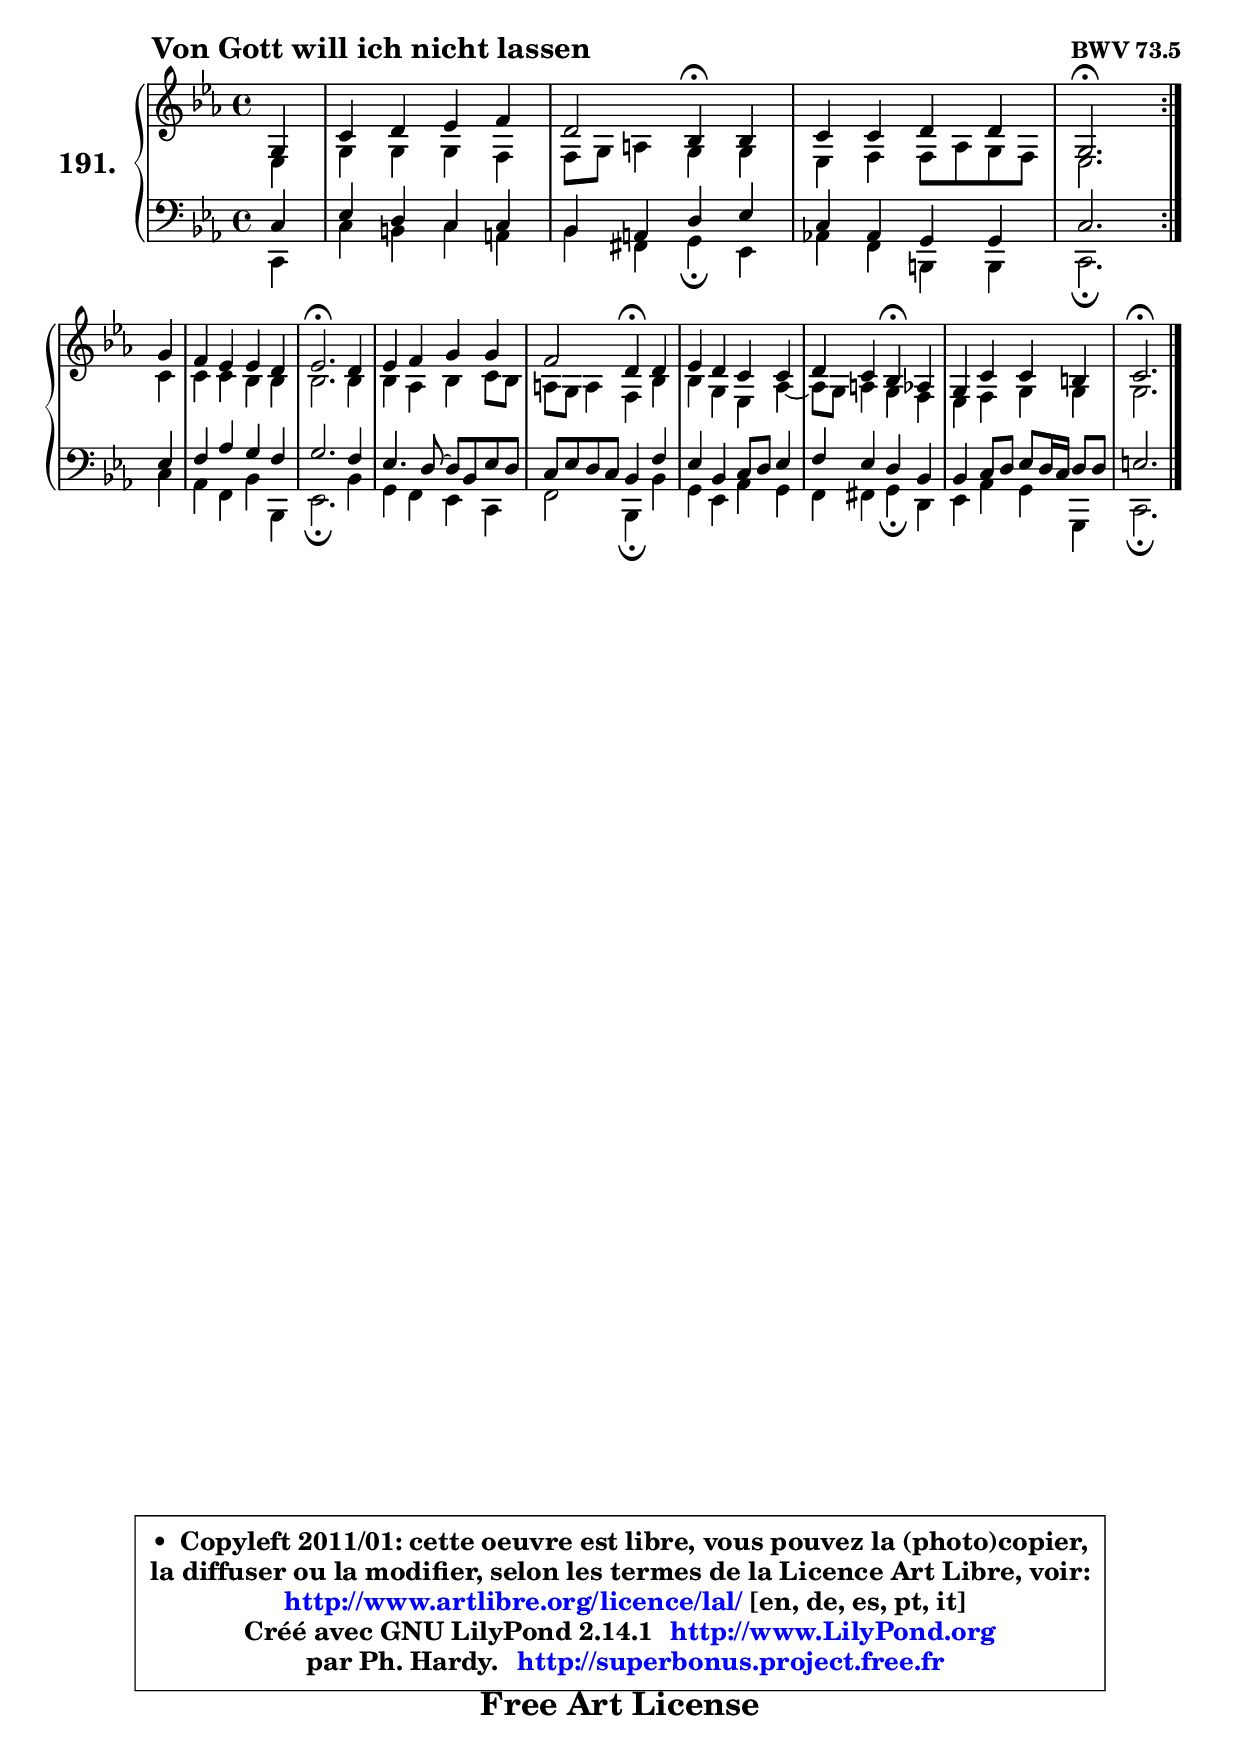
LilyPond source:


\version "2.14.1"

    \paper {
%	system-system-spacing #'padding = #0.1
%	score-system-spacing #'padding = #0.1
%	ragged-bottom = ##f
%	ragged-last-bottom = ##f
	}

    \header {
      opus = \markup { \bold "BWV 73.5" }
      piece = \markup { \hspace #9 \fontsize #2 \bold "Von Gott will ich nicht lassen" }
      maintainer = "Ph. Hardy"
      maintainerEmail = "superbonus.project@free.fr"
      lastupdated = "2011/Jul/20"
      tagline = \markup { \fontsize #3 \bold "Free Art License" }
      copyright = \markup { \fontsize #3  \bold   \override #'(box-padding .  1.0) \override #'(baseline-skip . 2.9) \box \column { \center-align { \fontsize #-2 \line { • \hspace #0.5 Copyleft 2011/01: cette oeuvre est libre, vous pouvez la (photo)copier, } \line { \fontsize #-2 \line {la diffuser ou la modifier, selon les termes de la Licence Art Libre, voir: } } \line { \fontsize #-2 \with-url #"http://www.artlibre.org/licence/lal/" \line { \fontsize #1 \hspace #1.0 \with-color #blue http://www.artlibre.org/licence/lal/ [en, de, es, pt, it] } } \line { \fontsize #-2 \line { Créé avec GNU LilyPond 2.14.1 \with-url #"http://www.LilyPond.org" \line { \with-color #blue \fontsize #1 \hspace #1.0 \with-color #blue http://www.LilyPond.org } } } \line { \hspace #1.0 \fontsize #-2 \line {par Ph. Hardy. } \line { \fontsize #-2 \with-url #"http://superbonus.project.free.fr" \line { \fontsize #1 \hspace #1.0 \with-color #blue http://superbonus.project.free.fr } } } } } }

	  }

  guidemidi = {
        \repeat volta 2 {
        r4 |
        R1 |
        r2 \tempo 4 = 30 r4 \tempo 4 = 78 r4 |
        R1 |
        \tempo 4 = 40 r2. \tempo 4 = 78 } %fin du repeat
        r4 |
        R1 |
        \tempo 4 = 40 r2. \tempo 4 = 78 r4 |
        R1 |
        r2 \tempo 4 = 30 r4 \tempo 4 = 78 r4 |
        R1 |
        r2 \tempo 4 = 30 r4 \tempo 4 = 78 r4 |
        R1 |
        \tempo 4 = 40 r2. 
	}

  upper = {
\displayLilyMusic \transpose a c {
	\time 4/4
	\key a \minor
	\clef treble
	\partial 4
	\voiceOne
	<< { 
	% SOPRANO
	\set Voice.midiInstrument = "acoustic grand"
	\relative c' {
        \repeat volta 2 {
        e4 |
        a4 b c d |
        b2 g4\fermata g |
        a4 a b b |
        e,2.\fermata } %fin du repeat
\break
        e'4 |
        d4 c c b |
        c2.\fermata b4 |
        c4 d e e |
        d2 b4\fermata b |
        c4 b a a |
        b4 a g\fermata f |
        e4 a a gis |
        a2.\fermata
        \bar "|."
	} % fin de relative
	}

	\context Voice="1" { \voiceTwo 
	% ALTO
	\set Voice.midiInstrument = "acoustic grand"
	\relative c' {
        \repeat volta 2 {
        c4 |
        e4 e e d |
        d8 e fis4 e e |
        c4 d d8 f e d |
        c2. } %fin du repeat
        a'4 |
        a4 a g g |
        g2. g4 |
        g4 f g a8 g |
        fis8 e fis4 d g |
        g4 e c f4 ~  |
        f8 e fis4 e d |
        c4 d e e |
        e2. 
        \bar "|."
	} % fin de relative
	\oneVoice
	} >>
}
	}

    lower = {
\transpose a c {
	\time 4/4
	\key a \minor
	\clef bass
	\partial 4
	\voiceOne
	<< { 
	% TENOR
	\set Voice.midiInstrument = "acoustic grand"
	\relative c' {
        \repeat volta 2 {
        a4 |
        c4 b a a |
        g4 fis b c |
        a4 f e e |
        a2. } %fin du repeat
        c4 |
        d4 f e d |
        e2. d4 |
        c4. b8 ~ b8 g c b |
        a8 c b a g4 d' |
        c4 g a8 b c4 |
        d4 c b g |
        g4 a8 b c b16 a b8 b |
        cis2. 
        \bar "|."
	} % fin de relative
	}
	\context Voice="1" { \voiceTwo 
	% BASS
	\set Voice.midiInstrument = "acoustic grand"
	\relative c {
        \repeat volta 2 {
        a4 |
        a'4 gis a fis |
        g4 dis e\fermata c |
        f!4 d gis, gis |
        a2.\fermata } %fin du repeat
        a'4 |
        f4 d g g, |
        c2.\fermata g'4 |
        e4 d c a |
        d2 g,4\fermata g' |
        e4 c f e |
        d4 dis e4\fermata b |
        c4 f e e, |
        a2.\fermata
        \bar "|."
	} % fin de relative
	\oneVoice
	} >>
}
	}


    \score { 

	\new PianoStaff <<
	\set PianoStaff.instrumentName = \markup { \bold \huge "191." }
	\new Staff = "upper" \upper
	\new Staff = "lower" \lower
	>>

    \layout {
%	ragged-last = ##f
	   }

         } % fin de score

  \score {
    \unfoldRepeats { << \guidemidi \upper \lower >> }
    \midi {
    \context {
     \Staff
      \remove "Staff_performer"
               }

     \context {
      \Voice
       \consists "Staff_performer"
                }

     \context { 
      \Score
      tempoWholesPerMinute = #(ly:make-moment 78 4)
		}
	    }
	}


